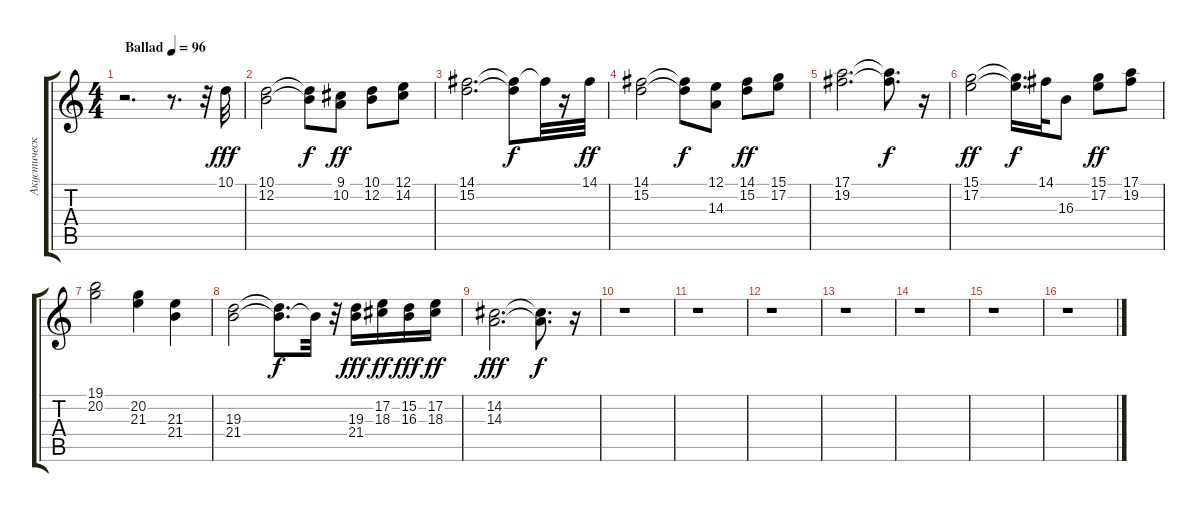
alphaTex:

\track ("Акустический Гранд Роял" "Акустическ") {instrument acousticgrandpiano}
\staff {score tabs}
\tuning (E4 B3 G3 D3 A2 E2) {hide}
\ts (4 4)
\tempo (96 "Ballad")
\clef g2
\ks c
r.2{d dy fff instrument acousticgrandpiano} r.8{d} r.32 10.1.32{instrument panflute} |
(10.1 12.2).2 (10.1{t} 12.2{t}).8{dy f} (9.1 10.2).8{dy ff} (10.1 12.2).8 (12.1 14.2).8 |
(14.1 15.2).2{d} (14.1{t} 15.2{t}).8{dy f} 14.1{t}.32 r.16 14.1.32{dy ff} |
(14.1 15.2).2 (14.1{t} 15.2{t}).8{dy f} (12.1 14.3).8 (14.1 15.2).8{dy ff} (15.1 17.2).8 |
(17.1 19.2).2{d} (17.1{t} 19.2{t}).8{d dy f} r.16 |
(15.1 17.2).2{dy ff} (15.1{t} 17.2{t}).16{d dy f} 14.1.32 16.3.8 (15.1 17.2).8{dy ff} (17.1 19.2).8 |
(19.1 20.2).2 (20.2 21.3).4 (21.3 21.4).4 |
(19.3 21.4).2 (19.3{t} 21.4{t}).8{d dy f} 21.4{t}.32 r.32 (19.3 21.4).16{dy fff} (17.2 18.3).16{dy ff} (15.2 16.3).16{dy fff} (17.2 18.3).16{dy ff} |
(14.2 14.3).2{d dy fff} (14.2{t} 14.3{t}).8{d dy f} r.16 |
r.1 |
r.1 |
r.1 |
r.1 |
r.1 |
r.1 |
r.1
